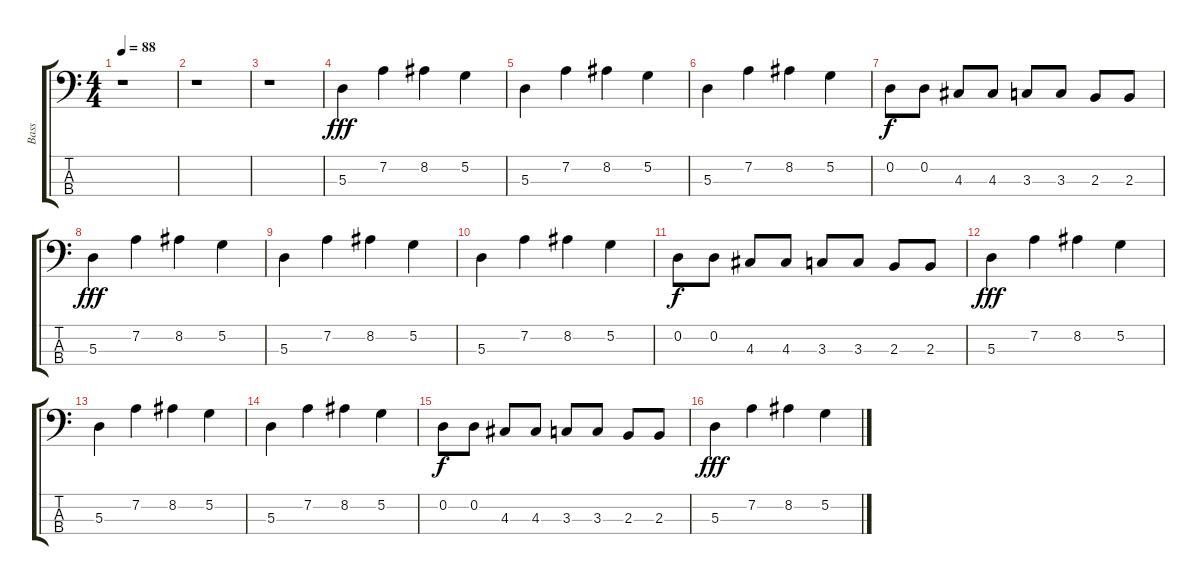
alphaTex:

\track ("Bass" "Bass") {instrument electricbasspick}
\staff {score tabs}
\tuning (G2 D2 A1 E1) {hide}
\ts (4 4)
\tempo 88
\clef f4
\ks c
r.1{dy f} |
r.1 |
r.1 |
5.3.4{dy fff} 7.2.4 8.2.4 5.2.4 |
5.3.4 7.2.4 8.2.4 5.2.4 |
5.3.4 7.2.4 8.2.4 5.2.4 |
0.2.8{dy f} 0.2.8 4.3.8 4.3.8 3.3.8 3.3.8 2.3.8 2.3.8 |
5.3.4{dy fff} 7.2.4 8.2.4 5.2.4 |
5.3.4 7.2.4 8.2.4 5.2.4 |
5.3.4 7.2.4 8.2.4 5.2.4 |
0.2.8{dy f} 0.2.8 4.3.8 4.3.8 3.3.8 3.3.8 2.3.8 2.3.8 |
5.3.4{dy fff} 7.2.4 8.2.4 5.2.4 |
5.3.4 7.2.4 8.2.4 5.2.4 |
5.3.4 7.2.4 8.2.4 5.2.4 |
0.2.8{dy f} 0.2.8 4.3.8 4.3.8 3.3.8 3.3.8 2.3.8 2.3.8 |
5.3.4{dy fff} 7.2.4 8.2.4 5.2.4
